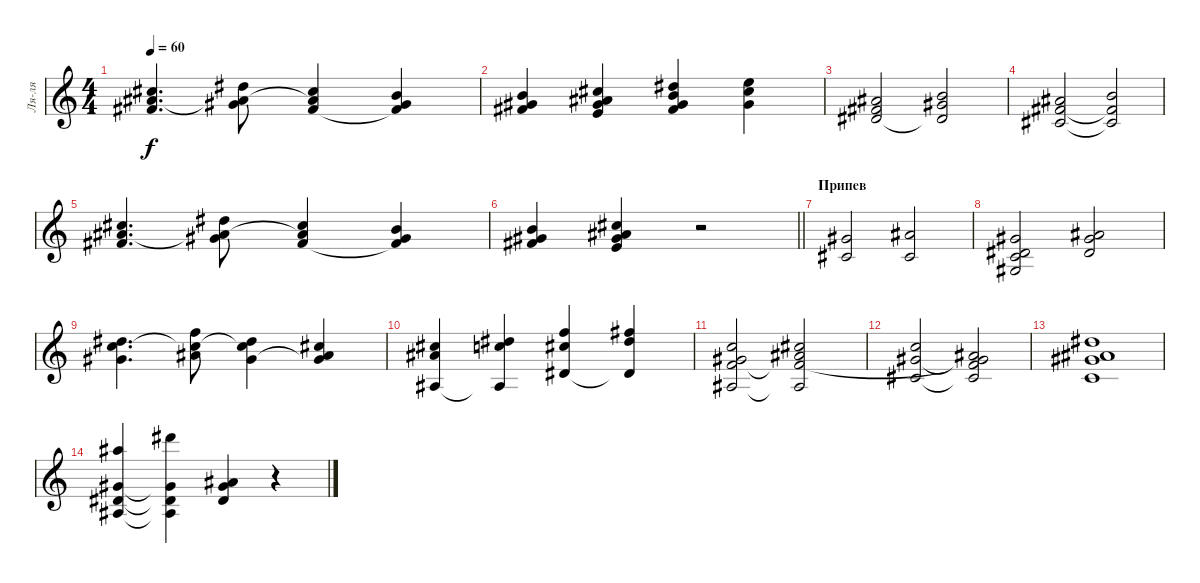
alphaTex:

\track ("Ля-ля" "Ля-ля") {instrument stringensemble2}
\staff {score}
\tuning (E4 B3 G3 D3 A2 E2) {hide}
\ts (4 4)
\tempo 60
\clef g2
\ks c
(9.1 11.2 11.3).4{d dy f} (11.1 11.2{t} 13.3).8 (9.1 11.2{t} 11.3).4 (7.1 9.2 11.3{t}).4 |
(7.1 9.2 11.3).4 (9.1 11.2 9.3 18.4).4 (11.1 12.2 13.3 16.4).4 (12.1 14.2 13.3).4 |
(6.1 7.2 8.3).2 (7.1 9.2 8.3{t}).2 |
(6.1 7.2 6.3).2 (7.1 7.2{t} 6.3{t}).2 |
(9.1 11.2 11.3).4{d} (11.1 11.2{t} 13.3).8 (9.1 11.2{t} 11.3).4 (7.1 9.2 11.3{t}).4 |
\barLineRight lightlight
(7.1 9.2 11.3).4 (9.1 11.2 9.3 18.4).4 r.2 |
\section ("" "Припев")
(4.1 2.2).2 (6.1 2.2).2 |
(4.1 4.2 5.3 6.4).2 (6.1 9.2 8.3).2 |
(11.1 13.2 13.3).4{d} (13.1 13.2{t} 15.3).8 (11.1 13.2{t} 13.3).4 (9.1 11.2 13.3{t}).4 |
(9.1 11.2 3.3).4 (11.1 13.2 3.3{t}).4 (13.1 14.2 8.3).4 (14.1 16.2 8.3{t}).4 |
(8.1 9.2 10.3 8.4).2 (9.1 11.2 10.3{t} 8.4{t}).2 |
(8.1 9.2 11.4).2 (6.1 9.2{t} 10.3{t} 11.4{t}).2 |
(11.1 11.2 13.3 10.4).1 |
(18.1 9.2 8.3 8.4).4 (23.1 9.2{t} 8.3{t} 8.4{t}).4 (6.1 9.2 8.3).4 r.4
